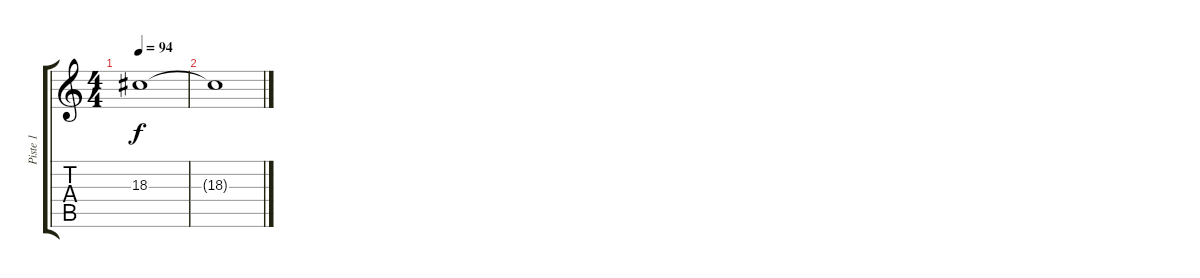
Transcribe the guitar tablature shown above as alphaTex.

\track ("Piste 1" "Piste 1") {instrument panflute}
\staff {score tabs}
\tuning (E4 B3 G3 D3 A2 E2) {hide}
\ts (4 4)
\tempo 94
\clef g2
\ks c
18.3.1{dy f} |
18.3{t}.1
